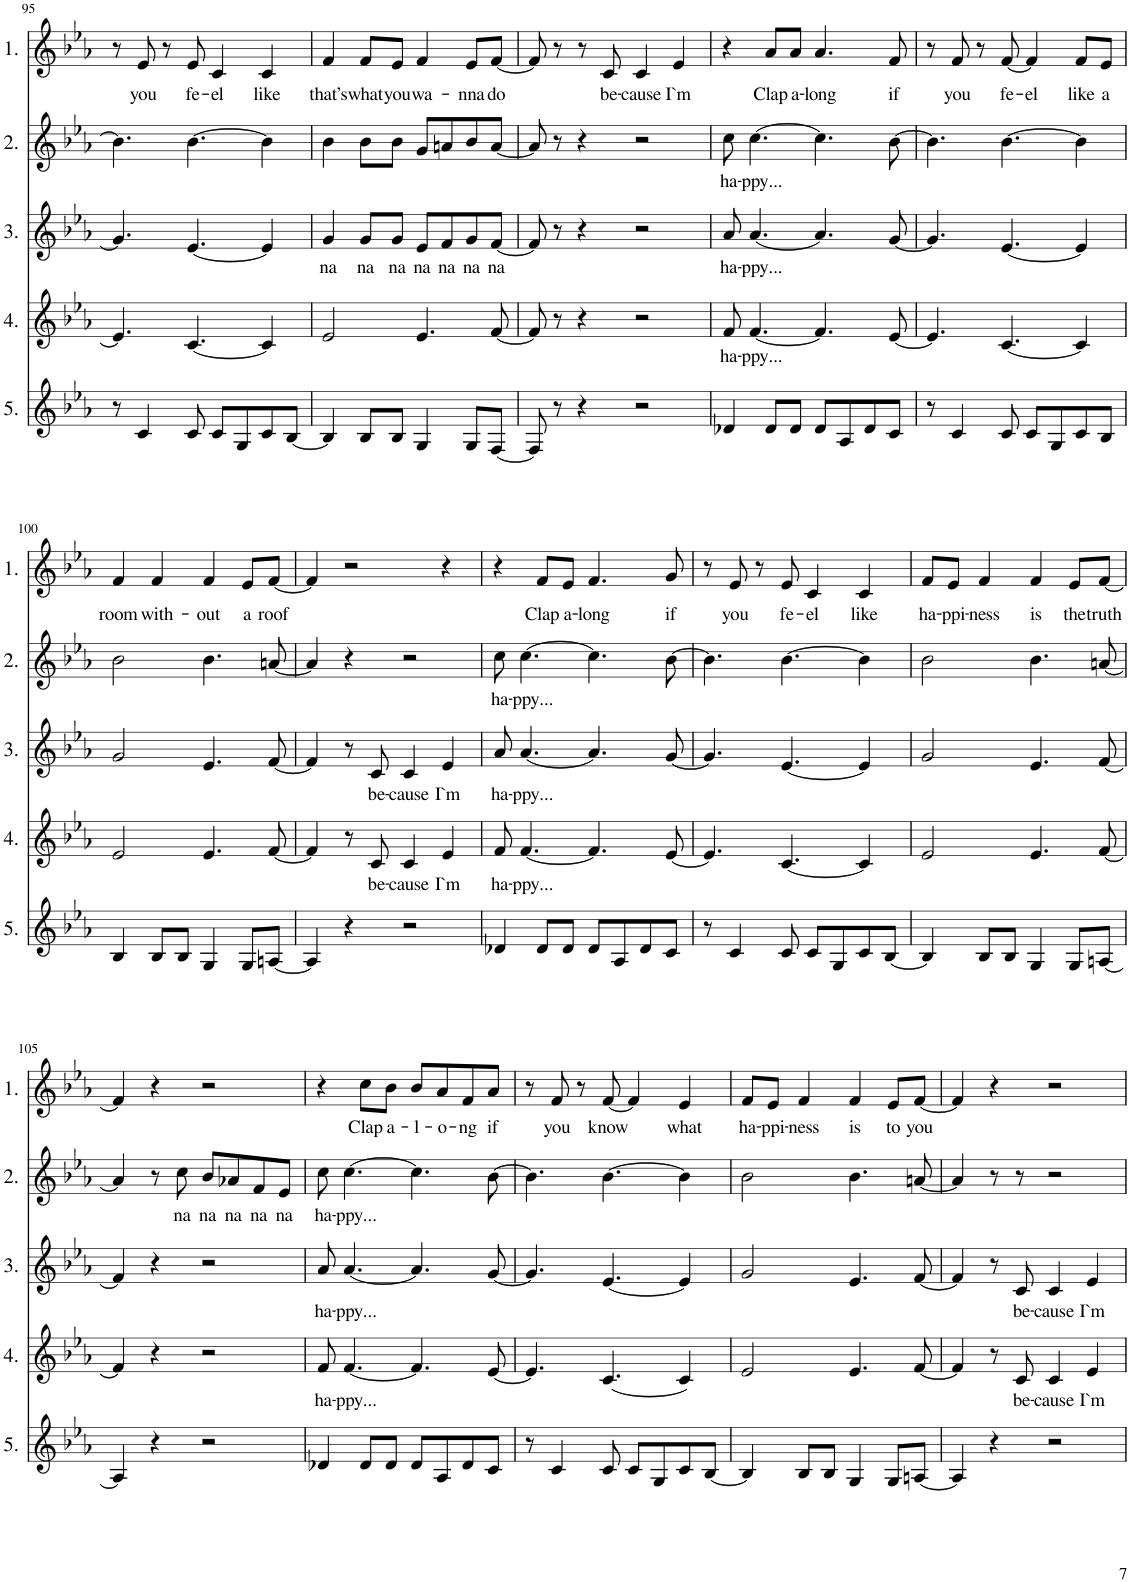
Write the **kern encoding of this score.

**kern	**kern	**text	**kern	**text	**kern	**text	**kern	**text
*part5	*part4	*part4	*part3	*part3	*part2	*part2	*part1	*part1
*staff5	*staff4	*staff4	*staff3	*staff3	*staff2	*staff2	*staff1	*staff1
*I"5.	*I"4.	*	*I"3.	*	*I"2.	*	*I"1.	*
!!LO:PB:g=z
*clefG2	*clefG2	*	*clefG2	*	*clefG2	*	*clefG2	*
*	*	*	*	*	*	*	*Trd1c2	*
*k[b-e-a-]	*k[b-e-a-]	*	*k[b-e-a-]	*	*k[b-e-a-]	*	*k[b-e-a-]	*
*M4/4	*M4/4	*	*M4/4	*	*M4/4	*	*M4/4	*
=95	=95	=95	=95	=95	=95	=95	=95	=95
8r	4.e-/]	.	4.g/]	.	4.b-\]	.	8r	.
!	!	!	!	!	!	!	!	!LO:LY:b
4c/	.	.	.	.	.	.	8e-/	you
.	.	.	.	.	.	.	8r	.
!	!	!	!	!	!	!	!	!LO:LY:b
8c/	[4.c/	.	[4.e-/	.	[4.b-\	.	8e-/	fe-
!	!	!	!	!	!	!	!	!LO:LY:b
8c/L	.	.	.	.	.	.	4c/	-el
8G/	.	.	.	.	.	.	.	.
!	!	!	!	!	!	!	!	!LO:LY:b
8c/	4c/]	.	4e-/]	.	4b-\]	.	4c/	like
[8B-/J	.	.	.	.	.	.	.	.
=96	=96	=96	=96	=96	=96	=96	=96	=96
!	!	!	!	!LO:LY:b	!	!	!	!LO:LY:b
4B-/]	2e-/	.	4g/	na	4b-\	.	4f/	that’s
!	!	!	!	!LO:LY:b	!	!	!	!LO:LY:b
8B-/L	.	.	8g/L	na	8b-\L	.	8f/L	what
!	!	!	!	!LO:LY:b	!	!	!	!LO:LY:b
8B-/J	.	.	8g/J	na	8b-\J	.	8e-/J	you
!	!	!	!	!LO:LY:b	!	!	!	!LO:LY:b
4G/	4.e-/	.	8e-/L	na	8g/L	.	4f/	wa-
!	!	!	!	!LO:LY:b	!	!	!	!
.	.	.	8f/	na	8an/	.	.	.
!	!	!	!	!LO:LY:b	!	!	!	!LO:LY:b
8G/L	.	.	8g/	na	8b-/	.	8e-/L	-nna
!	!	!	!	!LO:LY:b	!	!	!	!LO:LY:b
[8F/J	[8f/	.	[8f/J	na	[8a/J	.	[8f/J	do
=97	=97	=97	=97	=97	=97	=97	=97	=97
8F/]	8f/]	.	8f/]	.	8a/]	.	8f/]	.
8r	8r	.	8r	.	8r	.	8r	.
4r	4r	.	4r	.	4r	.	8r	.
!	!	!	!	!	!	!	!	!LO:LY:b
.	.	.	.	.	.	.	8c/	be-
!	!	!	!	!	!	!	!	!LO:LY:b
2r	2r	.	2r	.	2r	.	4c/	-cause
!	!	!	!	!	!	!	!	!LO:LY:b
.	.	.	.	.	.	.	4e-/	I`m
=98	=98	=98	=98	=98	=98	=98	=98	=98
!	!	!LO:LY:b	!	!LO:LY:b	!	!LO:LY:b	!	!
4d-X/	8f/	ha-	8a-/	ha-	8cc\	ha-	4r	.
!	!	!LO:LY:b	!	!LO:LY:b	!	!LO:LY:b	!	!
.	[4.f/	-ppy...	[4.a-/	-ppy...	[4.cc\	-ppy...	.	.
!	!	!	!	!	!	!	!	!LO:LY:b
8d-/L	.	.	.	.	.	.	8a-/L	Clap
!	!	!	!	!	!	!	!	!LO:LY:b
8d-/J	.	.	.	.	.	.	8a-/J	a-
!	!	!	!	!	!	!	!	!LO:LY:b
8d-/L	4.f/]	.	4.a-/]	.	4.cc\]	.	4.a-/	-long
8A-/	.	.	.	.	.	.	.	.
8d-/	.	.	.	.	.	.	.	.
!	!	!	!	!	!	!	!	!LO:LY:b
8c/J	[8e-/	.	[8g/	.	[8b-\	.	8f/	if
=99	=99	=99	=99	=99	=99	=99	=99	=99
8r	4.e-/]	.	4.g/]	.	4.b-\]	.	8r	.
!	!	!	!	!	!	!	!	!LO:LY:b
4c/	.	.	.	.	.	.	8f/	you
.	.	.	.	.	.	.	8r	.
!	!	!	!	!	!	!	!	!LO:LY:b
8c/	[4.c/	.	[4.e-/	.	[4.b-\	.	[8f/	fe-
!	!	!	!	!	!	!	!	!LO:LY:b
8c/L	.	.	.	.	.	.	4f/]	-el
8G/	.	.	.	.	.	.	.	.
!	!	!	!	!	!	!	!	!LO:LY:b
8c/	4c/]	.	4e-/]	.	4b-\]	.	8f/L	like
!	!	!	!	!	!	!	!	!LO:LY:b
8B-/J	.	.	.	.	.	.	8e-/J	a
!!LO:LB:g=z
=100	=100	=100	=100	=100	=100	=100	=100	=100
!	!	!	!	!	!	!	!	!LO:LY:b
4B-/	2e-/	.	2g/	.	2b-\	.	4f/	room
!	!	!	!	!	!	!	!	!LO:LY:b
8B-/L	.	.	.	.	.	.	4f/	with-
8B-/J	.	.	.	.	.	.	.	.
!	!	!	!	!	!	!	!	!LO:LY:b
4G/	4.e-/	.	4.e-/	.	4.b-\	.	4f/	-out
!	!	!	!	!	!	!	!	!LO:LY:b
8G/L	.	.	.	.	.	.	8e-/L	a
!	!	!	!	!	!	!	!	!LO:LY:b
[8An/J	[8f/	.	[8f/	.	[8an/	.	[8f/J	roof
=101	=101	=101	=101	=101	=101	=101	=101	=101
4A/]	4f/]	.	4f/]	.	4a/]	.	4f/]	.
4r	8r	.	8r	.	4r	.	2r	.
!	!	!LO:LY:b	!	!LO:LY:b	!	!	!	!
.	8c/	be-	8c/	be-	.	.	.	.
!	!	!LO:LY:b	!	!LO:LY:b	!	!	!	!
2r	4c/	-cause	4c/	-cause	2r	.	.	.
!	!	!LO:LY:b	!	!LO:LY:b	!	!	!	!
.	4e-/	I`m	4e-/	I`m	.	.	4r	.
=102	=102	=102	=102	=102	=102	=102	=102	=102
!	!	!LO:LY:b	!	!LO:LY:b	!	!LO:LY:b	!	!
4d-X/	8f/	ha-	8a-/	ha-	8cc\	ha-	4r	.
!	!	!LO:LY:b	!	!LO:LY:b	!	!LO:LY:b	!	!
.	[4.f/	-ppy...	[4.a-/	-ppy...	[4.cc\	-ppy...	.	.
!	!	!	!	!	!	!	!	!LO:LY:b
8d-/L	.	.	.	.	.	.	8f/L	Clap
!	!	!	!	!	!	!	!	!LO:LY:b
8d-/J	.	.	.	.	.	.	8e-/J	a-
!	!	!	!	!	!	!	!	!LO:LY:b
8d-/L	4.f/]	.	4.a-/]	.	4.cc\]	.	4.f/	-long
8A-/	.	.	.	.	.	.	.	.
8d-/	.	.	.	.	.	.	.	.
!	!	!	!	!	!	!	!	!LO:LY:b
8c/J	[8e-/	.	[8g/	.	[8b-\	.	8g/	if
=103	=103	=103	=103	=103	=103	=103	=103	=103
8r	4.e-/]	.	4.g/]	.	4.b-\]	.	8r	.
!	!	!	!	!	!	!	!	!LO:LY:b
4c/	.	.	.	.	.	.	8e-/	you
.	.	.	.	.	.	.	8r	.
!	!	!	!	!	!	!	!	!LO:LY:b
8c/	[4.c/	.	[4.e-/	.	[4.b-\	.	8e-/	fe-
!	!	!	!	!	!	!	!	!LO:LY:b
8c/L	.	.	.	.	.	.	4c/	-el
8G/	.	.	.	.	.	.	.	.
!	!	!	!	!	!	!	!	!LO:LY:b
8c/	4c/]	.	4e-/]	.	4b-\]	.	4c/	like
[8B-/J	.	.	.	.	.	.	.	.
=104	=104	=104	=104	=104	=104	=104	=104	=104
!	!	!	!	!	!	!	!	!LO:LY:b
4B-/]	2e-/	.	2g/	.	2b-\	.	8f/L	ha-
!	!	!	!	!	!	!	!	!LO:LY:b
.	.	.	.	.	.	.	8e-/J	ppi-
!	!	!	!	!	!	!	!	!LO:LY:b
8B-/L	.	.	.	.	.	.	4f/	-ness
8B-/J	.	.	.	.	.	.	.	.
!	!	!	!	!	!	!	!	!LO:LY:b
4G/	4.e-/	.	4.e-/	.	4.b-\	.	4f/	is
!	!	!	!	!	!	!	!	!LO:LY:b
8G/L	.	.	.	.	.	.	8e-/L	the
!	!	!	!	!	!	!	!	!LO:LY:b
[8An/J	[8f/	.	[8f/	.	[8an/	.	[8f/J	truth
!!LO:LB:g=z
=105	=105	=105	=105	=105	=105	=105	=105	=105
4A/]	4f/]	.	4f/]	.	4a/]	.	4f/]	.
4r	4r	.	4r	.	8r	.	4r	.
!	!	!	!	!	!	!LO:LY:b	!	!
.	.	.	.	.	8cc\	na	.	.
!	!	!	!	!	!	!LO:LY:b	!	!
2r	2r	.	2r	.	8b-/L	na	2r	.
!	!	!	!	!	!	!LO:LY:b	!	!
.	.	.	.	.	8a-X/	na	.	.
!	!	!	!	!	!	!LO:LY:b	!	!
.	.	.	.	.	8f/	na	.	.
!	!	!	!	!	!	!LO:LY:b	!	!
.	.	.	.	.	8e-/J	na	.	.
=106	=106	=106	=106	=106	=106	=106	=106	=106
!	!	!LO:LY:b	!	!LO:LY:b	!	!LO:LY:b	!	!
4d-X/	8f/	ha-	8a-/	ha-	8cc\	ha-	4r	.
!	!	!LO:LY:b	!	!LO:LY:b	!	!LO:LY:b	!	!
.	[4.f/	-ppy...	[4.a-/	-ppy...	[4.cc\	-ppy...	.	.
!	!	!	!	!	!	!	!	!LO:LY:b
8d-/L	.	.	.	.	.	.	8cc\L	Clap
!	!	!	!	!	!	!	!	!LO:LY:b
8d-/J	.	.	.	.	.	.	8b-\J	a-
!	!	!	!	!	!	!	!	!LO:LY:b
8d-/L	4.f/]	.	4.a-/]	.	4.cc\]	.	8b-/L	-l-
!	!	!	!	!	!	!	!	!LO:LY:b
8A-/	.	.	.	.	.	.	8a-/	-o-
!	!	!	!	!	!	!	!	!LO:LY:b
8d-/	.	.	.	.	.	.	8f/	-ng
!	!	!	!	!	!	!	!	!LO:LY:b
8c/J	[8e-/	.	[8g/	.	[8b-\	.	8a-/J	if
=107	=107	=107	=107	=107	=107	=107	=107	=107
8r	4.e-/]	.	4.g/]	.	4.b-\]	.	8r	.
!	!	!	!	!	!	!	!	!LO:LY:b
4c/	.	.	.	.	.	.	8f/	you
.	.	.	.	.	.	.	8r	.
!	!	!	!	!	!	!	!	!LO:LY:b
8c/	[4.c/	.	[4.e-/	.	[4.b-\	.	[8f/	know
8c/L	.	.	.	.	.	.	4f/]	.
8G/	.	.	.	.	.	.	.	.
!	!	!	!	!	!	!	!	!LO:LY:b
8c/	4c/]	.	4e-/]	.	4b-\]	.	4e-/	what
[8B-/J	.	.	.	.	.	.	.	.
=108	=108	=108	=108	=108	=108	=108	=108	=108
!	!	!	!	!	!	!	!	!LO:LY:b
4B-/]	2e-/	.	2g/	.	2b-\	.	8f/L	ha-
!	!	!	!	!	!	!	!	!LO:LY:b
.	.	.	.	.	.	.	8e-/J	-ppi-
!	!	!	!	!	!	!	!	!LO:LY:b
8B-/L	.	.	.	.	.	.	4f/	-ness
8B-/J	.	.	.	.	.	.	.	.
!	!	!	!	!	!	!	!	!LO:LY:b
4G/	4.e-/	.	4.e-/	.	4.b-\	.	4f/	is
!	!	!	!	!	!	!	!	!LO:LY:b
8G/L	.	.	.	.	.	.	8e-/L	to
!	!	!	!	!	!	!	!	!LO:LY:b
[8An/J	[8f/	.	[8f/	.	[8an/	.	[8f/J	you
=109	=109	=109	=109	=109	=109	=109	=109	=109
4A/]	4f/]	.	4f/]	.	4a/]	.	4f/]	.
4r	8r	.	8r	.	8r	.	4r	.
!	!	!LO:LY:b	!	!LO:LY:b	!	!	!	!
.	8c/	be-	8c/	be-	8r	.	.	.
!	!	!LO:LY:b	!	!LO:LY:b	!	!	!	!
2r	4c/	-cause	4c/	-cause	2r	.	2r	.
!	!	!LO:LY:b	!	!LO:LY:b	!	!	!	!
.	4e-/	I`m	4e-/	I`m	.	.	.	.
=	=	=	=	=	=	=	=	=
*-	*-	*-	*-	*-	*-	*-	*-	*-
